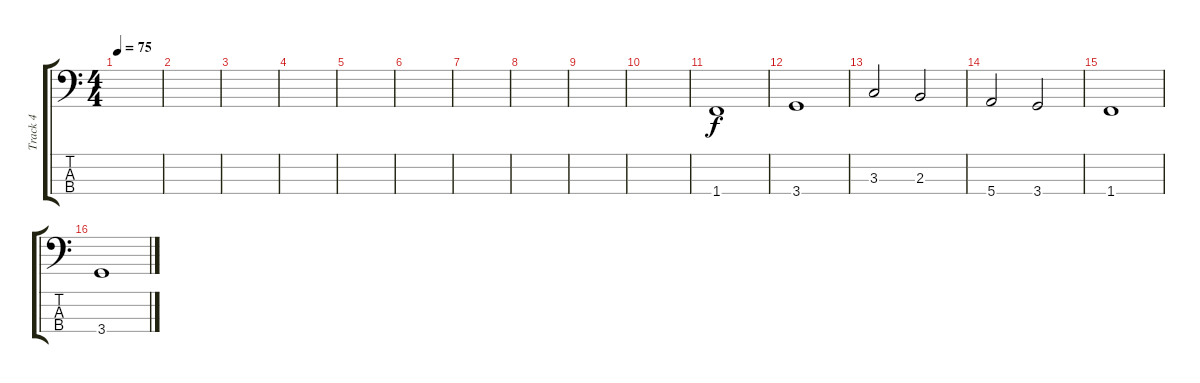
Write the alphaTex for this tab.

\track ("Track 4" "Track 4") {instrument electricbassfinger}
\staff {score tabs}
\tuning (G2 D2 A1 E1) {hide}
\ts (4 4)
\tempo 75
\clef f4
\ks c
|
|
|
|
|
|
|
|
|
|
1.4.1 |
3.4.1 |
3.3.2 2.3.2 |
5.4.2 3.4.2 |
1.4.1 |
3.4.1
